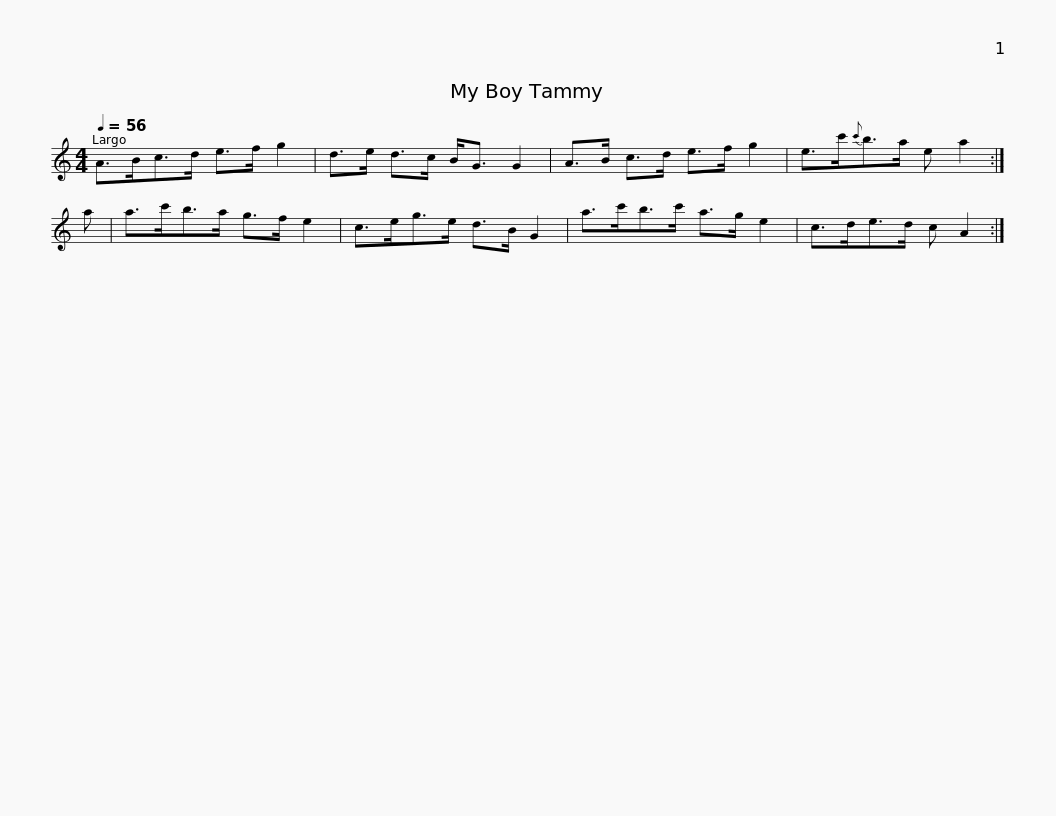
X:1
L:1/8
Q:1/4=56
M:4/4
I:linebreak $
K:C
V:1 treble
V:1
 A>Bc>d e>f g2 | d>e d>c B<G G2 | A>B c>d e>f g2 | e>c'{c'}b>a e a2 :| a | %5
 a>c'b>a g>f e2 |$ c>eg>e d>B G2 | a>c'b>c' a>g e2 | c>de>d c A2 :| %9
